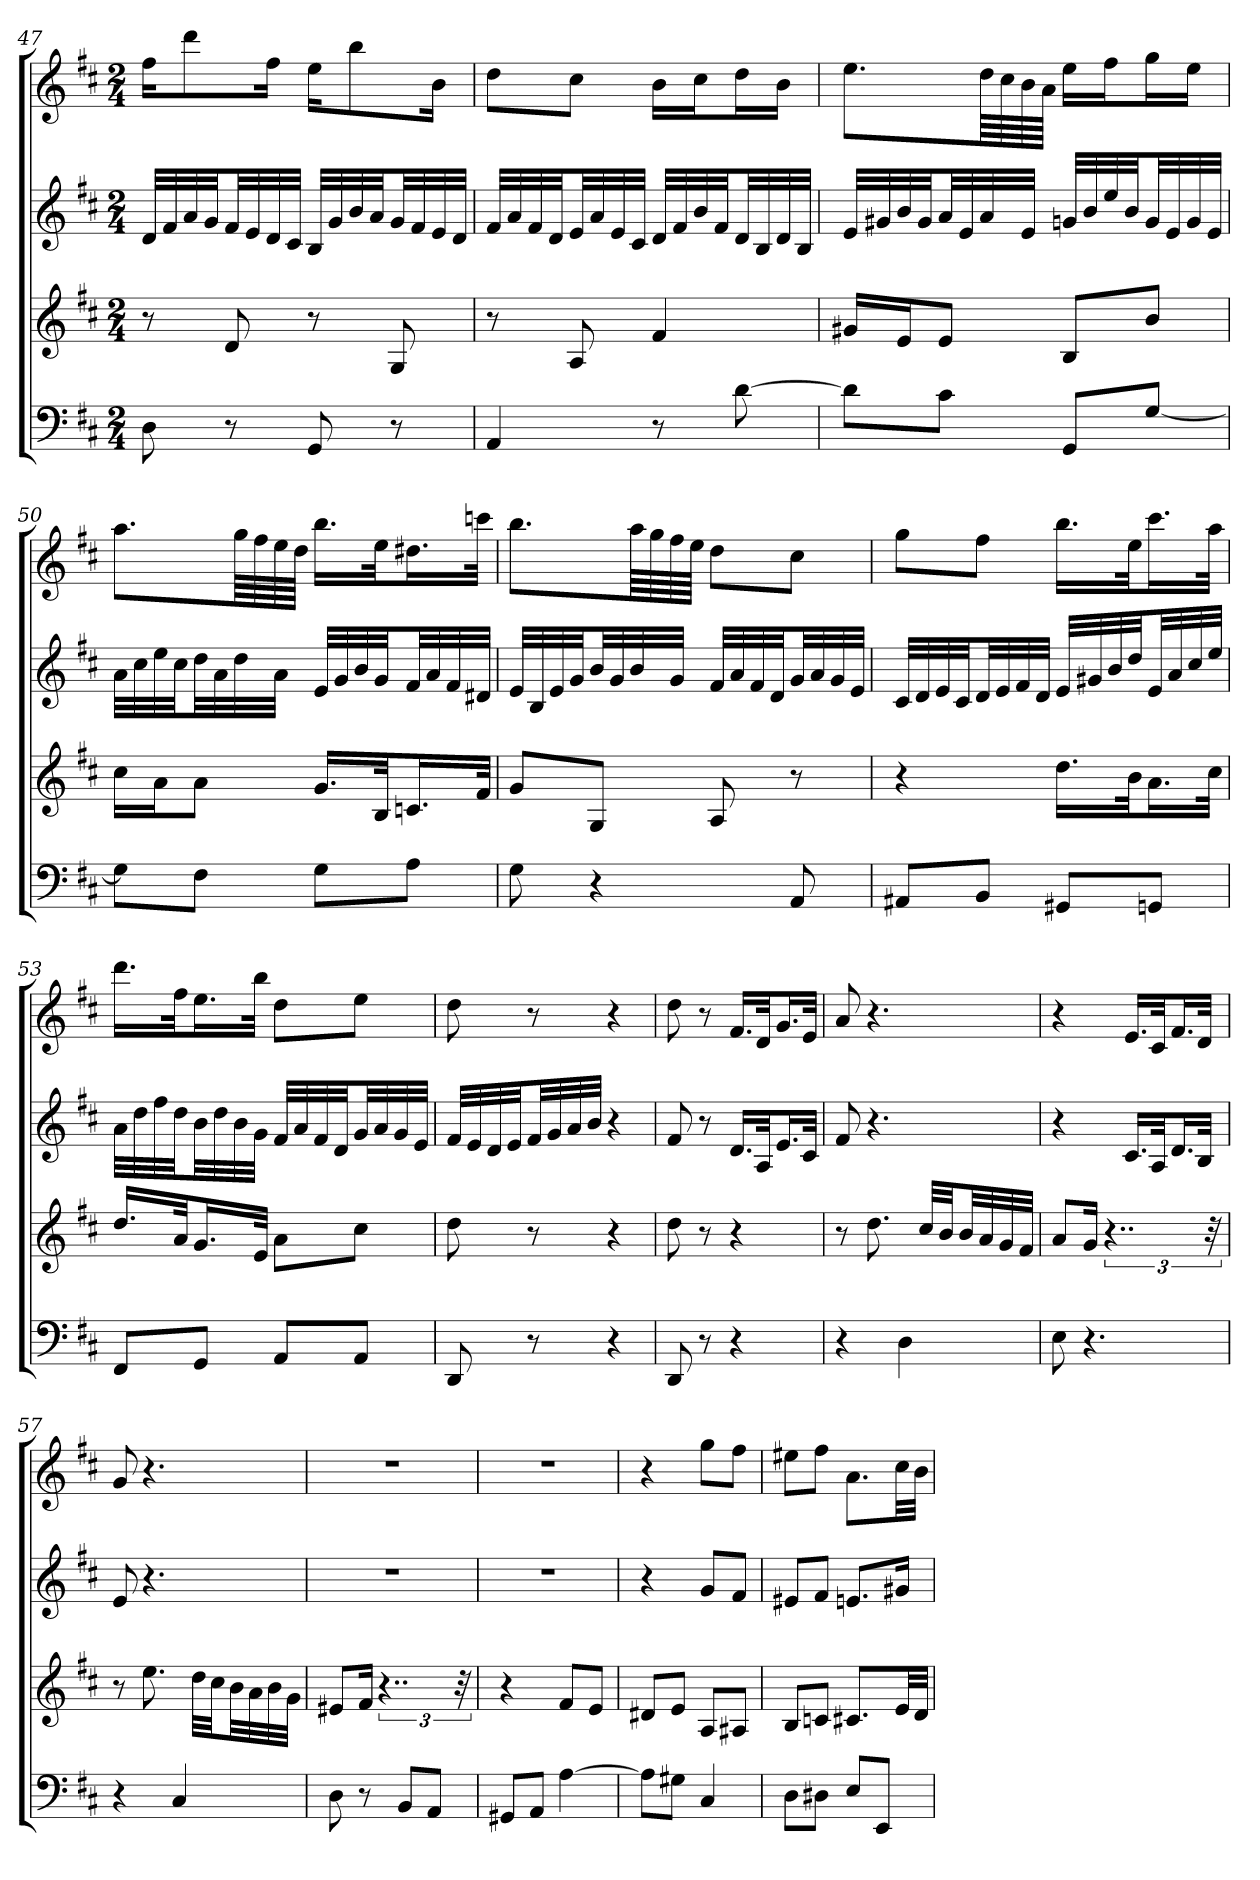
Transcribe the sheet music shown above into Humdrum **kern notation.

**kern	**kern	**kern	**kern
*part4	*part3	*part2	*part1
*staff4	*staff3	*staff2	*staff1
*k[f#c#]	*k[f#c#]	*k[f#c#]	*k[f#c#]
*D:	*D:	*D:	*D:
*M2/4	*M2/4	*M2/4	*M2/4
=47	=47	=47	=47
8D	8r	32dLLL	16ff#KL
.	.	32f#	.
.	.	32a	8ddd
.	.	32gJJ	.
8r	8d	32f#LL	.
.	.	32e	.
.	.	32d	16ff#Jk
.	.	32c#JJJ	.
8GG	8r	32BLLL	16eeKL
.	.	32g	.
.	.	32b	8bb
.	.	32aJJ	.
8r	8G	32gLL	.
.	.	32f#	.
.	.	32e	16bJk
.	.	32dJJJ	.
=48	=48	=48	=48
4AA	8r	32f#LLL	8ddL
.	.	32a	.
.	.	32f#	.
.	.	32dJJ	.
.	8A	32eLL	8cc#J
.	.	32a	.
.	.	32e	.
.	.	32c#JJJ	.
8r	4f#	32dLLL	16bLL
.	.	32f#	.
.	.	32b	16cc#J
.	.	32f#JJ	.
[8d	.	32dLL	16ddL
.	.	32B	.
.	.	32d	16bJJ
.	.	32BJJJ	.
=49	=49	=49	=49
8dL]	16g#XLL	32eLLL	8.eeL
.	.	32g#X	.
.	16eJ	32b	.
.	.	32g#JJ	.
8c#J	8eJ	32aLL	.
.	.	32e	.
.	.	32a	64ddLLL
.	.	.	64cc#
.	.	32eJJJ	64b
.	.	.	64aJJJJ
8GGL	8BL	32gnLLL	16eeLL
.	.	32b	.
.	.	32ee	16ff#J
.	.	32bJJ	.
[8GJ	8bJ	32gLL	16ggL
.	.	32e	.
.	.	32g	16eeJJ
.	.	32eJJJ	.
=50	=50	=50	=50
8GL]	16cc#LL	32aLLL	8.aaL
.	.	32cc#	.
.	16aJ	32ee	.
.	.	32cc#JJ	.
8F#J	8aJ	32ddLL	.
.	.	32a	.
.	.	32dd	64ggLLL
.	.	.	64ff#
.	.	32aJJJ	64ee
.	.	.	64ddJJJJ
8GL	16.gLL	32eLLL	16.bbLL
.	.	32g	.
.	.	32b	.
.	32BJk	32gJJ	32eeJk
8AJ	16.cnL	32f#LL	16.dd#XL
.	.	32a	.
.	.	32f#	.
.	32f#JJk	32d#XJJJ	32cccnJJk
=51	=51	=51	=51
8G	8gL	32eLLL	8.bbL
.	.	32B	.
.	.	32e	.
.	.	32gJJ	.
4r	8GJ	32bLL	.
.	.	32g	.
.	.	32b	64aaLLL
.	.	.	64gg
.	.	32gJJJ	64ff#
.	.	.	64eeJJJJ
.	8A	32f#LLL	8ddL
.	.	32a	.
.	.	32f#	.
.	.	32dJJ	.
8AA	8r	32gLL	8cc#J
.	.	32a	.
.	.	32g	.
.	.	32eJJJ	.
=52	=52	=52	=52
8AA#XL	4r	32c#LLL	8ggL
.	.	32d	.
.	.	32e	.
.	.	32c#JJ	.
8BBJ	.	32dLL	8ff#J
.	.	32e	.
.	.	32f#	.
.	.	32dJJJ	.
8GG#XL	16.ddLL	32eLLL	16.bbLL
.	.	32g#X	.
.	.	32b	.
.	32bJk	32ddJJ	32eeJk
8GGnJ	16.aL	32eLL	16.ccc#L
.	.	32a	.
.	.	32cc#	.
.	32cc#JJk	32eeJJJ	32aaJJk
=53	=53	=53	=53
8FF#L	16.ddLL	32aLLL	16.dddLL
.	.	32dd	.
.	.	32ff#	.
.	32aJk	32ddJJ	32ff#Jk
8GGJ	16.gL	32bLL	16.eeL
.	.	32dd	.
.	.	32b	.
.	32eJJk	32gJJJ	32bbJJk
8AAL	8aL	32f#LLL	8ddL
.	.	32a	.
.	.	32f#	.
.	.	32dJJ	.
8AAJ	8cc#J	32gLL	8eeJ
.	.	32a	.
.	.	32g	.
.	.	32eJJJ	.
=54a	=54a	=54a	=54a
8DD	8dd	32f#LLL	8dd
.	.	32e	.
.	.	32d	.
.	.	32eJJ	.
8r	8r	32f#LL	8r
.	.	32g	.
.	.	32a	.
.	.	32bJJJ	.
4r	4r	4r	4r
=54b	=54b	=54b	=54b
8DD	8dd	8f#	8dd
8r	8r	8r	8r
4r	4r	16.dLL	16.f#LL
.	.	32AJk	32dJk
.	.	16.eL	16.gL
.	.	32c#JJk	32eJJk
=55	=55	=55	=55
4r	8r	8f#	8a
.	8.dd	4.r	4.r
4D	.	.	.
.	32cc#LLL	.	.
.	32bJJ	.	.
.	32bLL	.	.
.	32a	.	.
.	32g	.	.
.	32f#JJJ	.	.
=56	=56	=56	=56
8E	8aL	4r	4r
4.r	16gJk	.	.
.	6..r	.	.
.	.	16.c#LL	16.eLL
.	.	32AJk	32c#Jk
.	.	16.dL	16.f#L
.	.	32BJJk	32dJJk
.	48r	.	.
=57	=57	=57	=57
4r	8r	8e	8g
.	8.ee	4.r	4.r
4C#	.	.	.
.	32ddLLL	.	.
.	32cc#JJ	.	.
.	32bLL	.	.
.	32a	.	.
.	32b	.	.
.	32gJJJ	.	.
=58	=58	=58	=58
8D	8e#XL	2r	2r
8r	16f#Jk	.	.
.	6..r	.	.
8BBL	.	.	.
8AAJ	.	.	.
.	48r	.	.
=59	=59	=59	=59
8GG#XL	4r	2r	2r
8AAJ	.	.	.
[4A	8f#L	.	.
.	8eJ	.	.
=60	=60	=60	=60
8AL]	8d#XL	4r	4r
8G#XJ	8eJ	.	.
4C#	8AL	8gL	8ggL
.	8A#XJ	8f#J	8ff#J
=61	=61	=61	=61
8DL	8BL	8e#XL	8ee#XL
8D#XJ	8cnJ	8f#J	8ff#J
8EL	8.c#XL	8.enL	8.aL
8EEJ	.	.	.
.	32eLL	16g#XJk	32cc#LL
.	32dJJJ	.	32bJJJ
=	=	=	=
*-	*-	*-	*-
